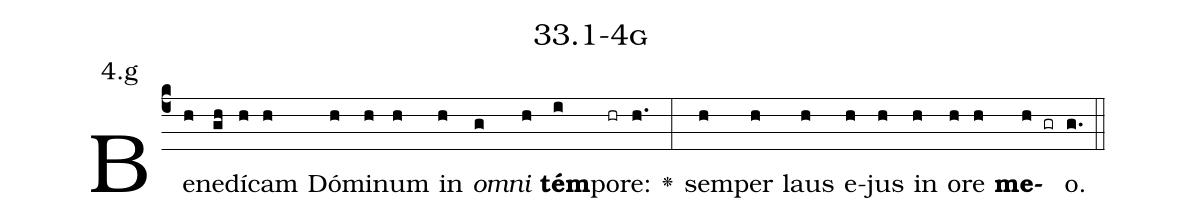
name: 33.1-4g;
annotation: 4.g;
%%
(c4)Be(h)ne(gh)dí(h)cam(h) Dó(h)mi(h)num(h) in(h) <i>om</i>(g)<i>ni</i>(h) <b>tém</b>(i)po(hr)re:(h.) <v>\greheightstar</v>(:) sem(h)per(h) laus(h) e(h)jus(h) in(h) o(h)re(h) <b>me</b>(h gr)o.(g.) (::)


%E(h) u(h) o(h) u(h) a(h) e.(g.) (::)
